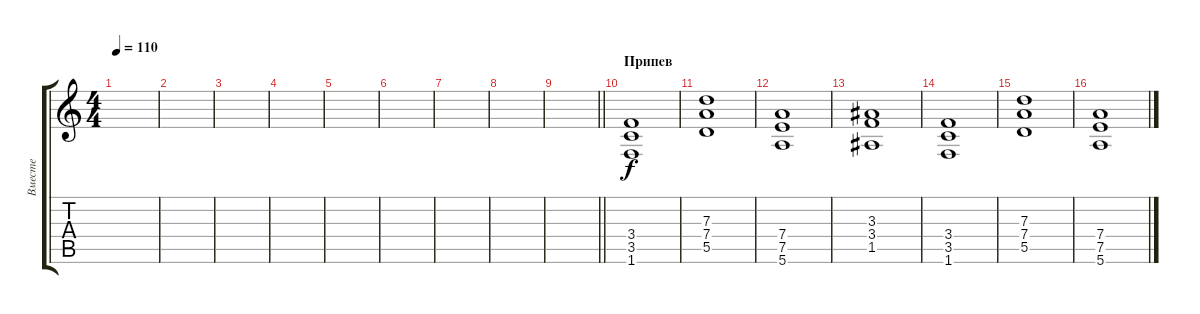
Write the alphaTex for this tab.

\track ("Вместе" "Вместе") {instrument distortionguitar}
\staff {score tabs}
\tuning (E4 B3 G3 D3 A2 E2) {hide}
\ts (4 4)
\tempo 110
\clef g2
\ks c
|
|
|
|
|
|
|
|
\barLineRight lightlight
|
\section ("" "Припев")
(3.4 3.5 1.6).1 |
(7.3 7.4 5.5).1 |
(7.4 7.5 5.6).1 |
(3.3 3.4 1.5).1 |
(3.4 3.5 1.6).1 |
(7.3 7.4 5.5).1 |
(7.4 7.5 5.6).1
